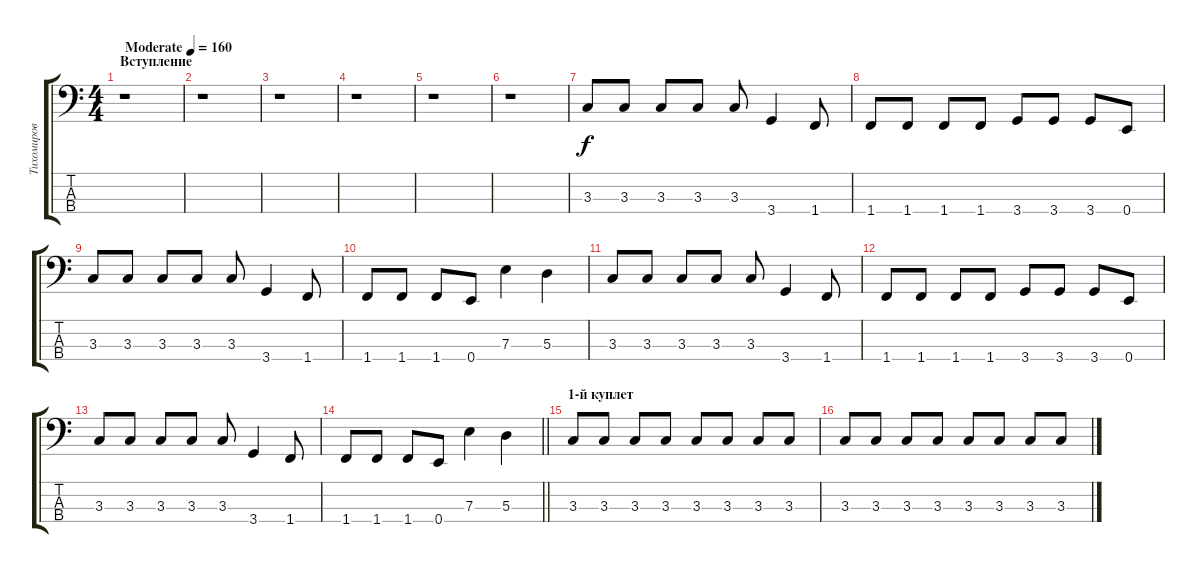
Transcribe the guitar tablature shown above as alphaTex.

\track ("Тихомиров" "Тихомиров") {instrument electricbassfinger}
\staff {score tabs}
\tuning (G2 D2 A1 E1) {hide}
\ts (4 4)
\section ("" "Вступление")
\tempo (160 "Moderate")
\clef f4
\ks c
r.1{dy f instrument electricbassfinger} |
r.1 |
r.1 |
r.1 |
r.1 |
r.1 |
3.3.8 3.3.8 3.3.8 3.3.8 3.3.8 3.4.4 1.4.8 |
1.4.8 1.4.8 1.4.8 1.4.8 3.4.8 3.4.8 3.4.8 0.4.8 |
3.3.8 3.3.8 3.3.8 3.3.8 3.3.8 3.4.4 1.4.8 |
1.4.8 1.4.8 1.4.8 0.4.8 7.3.4 5.3.4 |
3.3.8 3.3.8 3.3.8 3.3.8 3.3.8 3.4.4 1.4.8 |
1.4.8 1.4.8 1.4.8 1.4.8 3.4.8 3.4.8 3.4.8 0.4.8 |
3.3.8 3.3.8 3.3.8 3.3.8 3.3.8 3.4.4 1.4.8 |
\barLineRight lightlight
1.4.8 1.4.8 1.4.8 0.4.8 7.3.4 5.3.4 |
\section ("" "1-й куплет")
3.3.8 3.3.8 3.3.8 3.3.8 3.3.8 3.3.8 3.3.8 3.3.8 |
3.3.8 3.3.8 3.3.8 3.3.8 3.3.8 3.3.8 3.3.8 3.3.8
